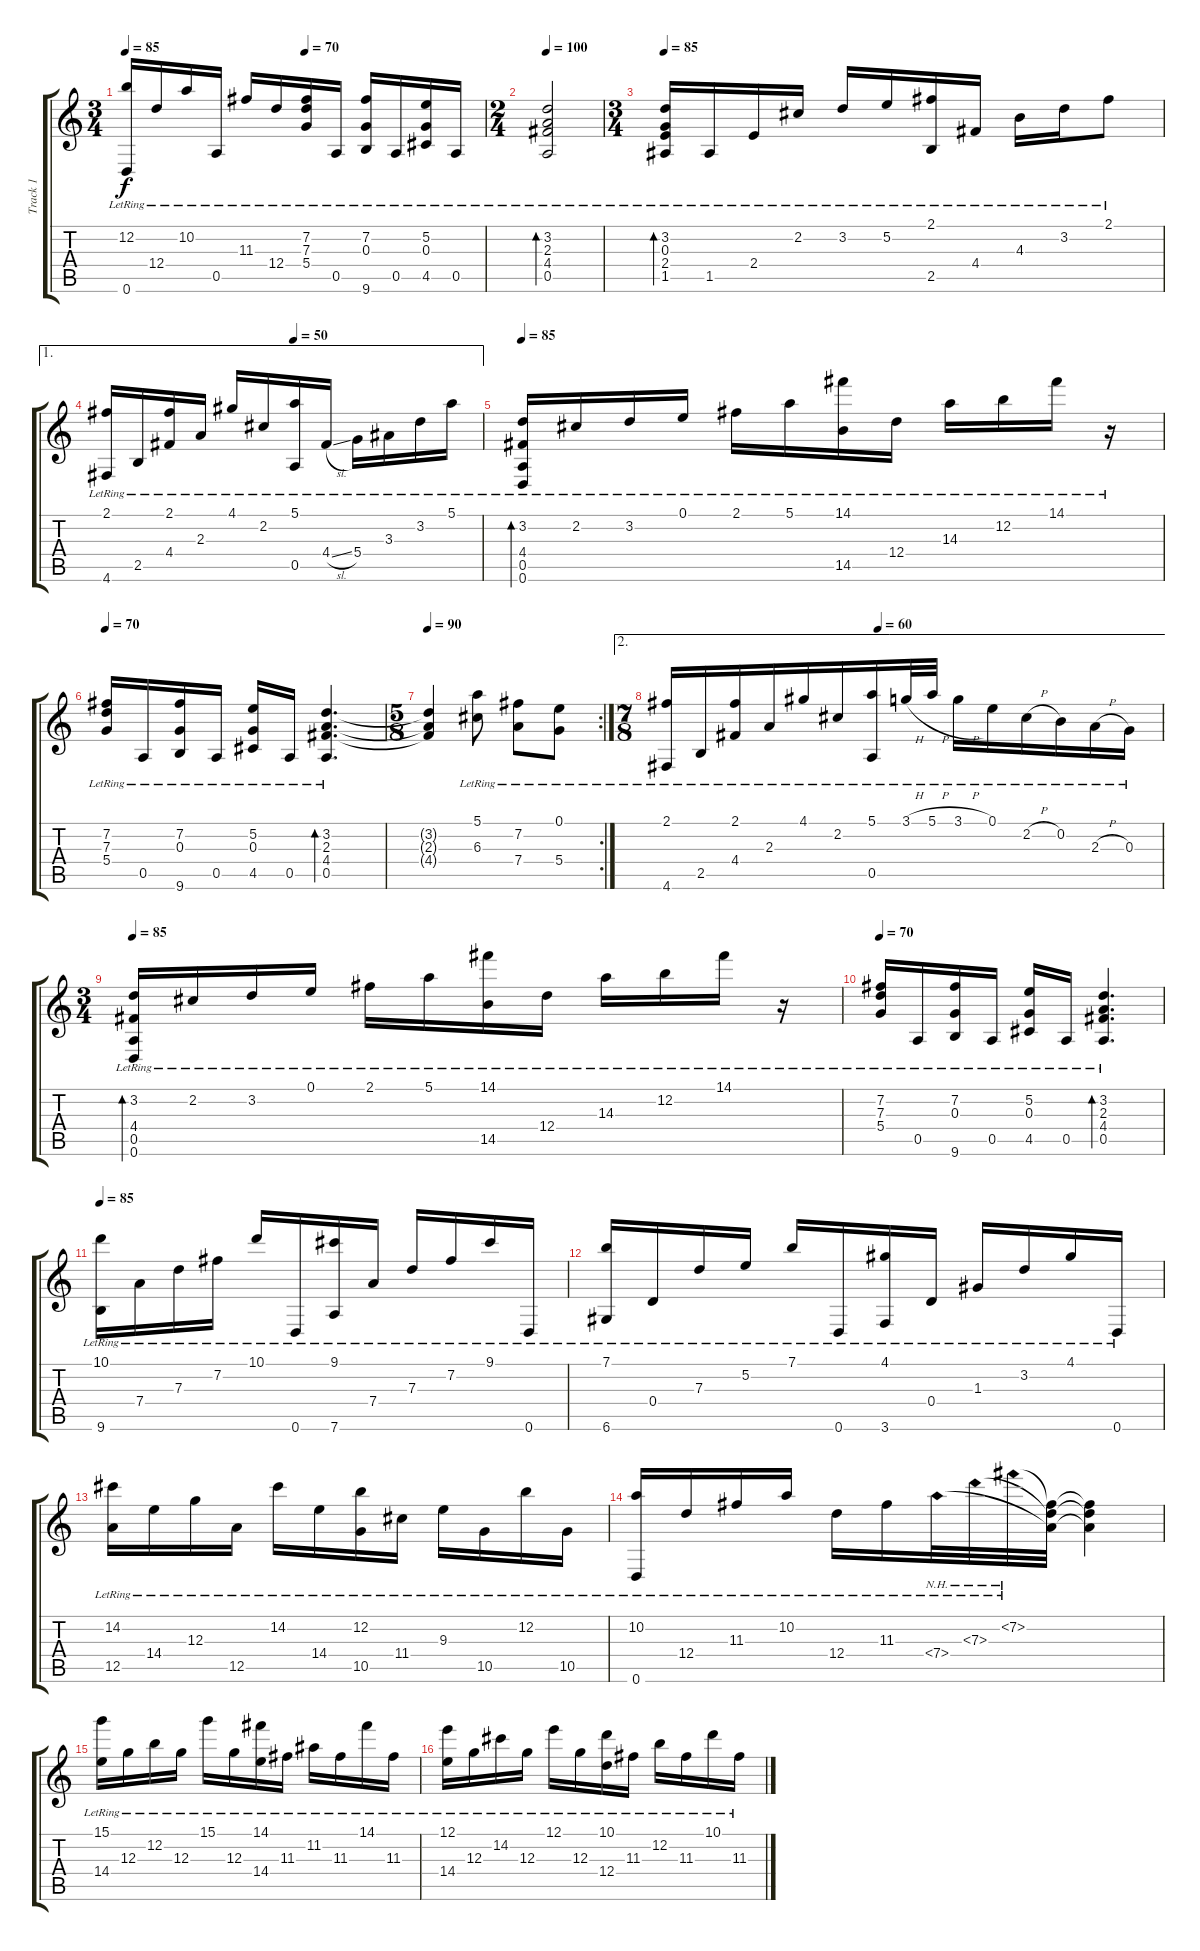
\track ("Track 1" "Track 1") {instrument acousticguitarsteel}
\staff {score tabs}
\tuning (E4 B3 G3 D3 A2 D2) {hide}
\ts (3 4)
\tempo 85
\tempo (70 0.5)
\clef g2
\ks c
(12.2{lr} 0.6{lr}).16{dy f} 12.4{lr}.16 10.2{lr}.16 0.5{lr}.16 11.3{lr}.16 12.4{lr}.16 (7.2{lr} 7.3{lr} 5.4{lr}).16 0.5{lr}.16 (7.2{lr} 0.3{lr} 9.6{lr}).16 0.5{lr}.16 (5.2{lr} 0.3{lr} 4.5{lr}).16 0.5{lr}.16 |
\ts (2 4)
\tempo 100
(3.2{lr} 2.3{lr} 4.4{lr} 0.5{lr}).2{bd 120} |
\ts (3 4)
\tempo 85
(3.2{lr} 0.3{lr} 2.4{lr} 1.5{lr}).16{bd 480} 1.5{lr}.16 2.4{lr}.16 2.2{lr}.16 3.2{lr}.16 5.2{lr}.16 (2.1{lr} 2.5{lr}).16 4.4{lr}.16 4.3{lr}.16 3.2{lr}.16 2.1{lr}.8 |
\ae 1
\tempo (50 0.5)
(2.1{lr} 4.6{lr}).16 2.5{lr}.16 (2.1{lr} 4.4{lr}).16 2.3{lr}.16 4.1{lr}.16 2.2{lr}.16 (5.1{lr} 0.5{lr}).16 4.4{sl lr}.16 5.4{lr}.16 3.3{lr}.16 3.2{lr}.16 5.1{lr}.16 |
\tempo 85
(3.2{lr} 4.4{lr} 0.5{lr} 0.6{lr}).16{bd 60} 2.2{lr}.16 3.2{lr}.16 0.1{lr}.16 2.1{lr}.16 5.1{lr}.16 (14.1{lr} 14.5{lr}).16 12.4{lr}.16 14.3{lr}.16 12.2{lr}.16 14.1{lr}.16 r.16 |
\tempo 70
(7.2{lr} 7.3{lr} 5.4{lr}).16 0.5{lr}.16 (7.2{lr} 0.3{lr} 9.6{lr}).16 0.5{lr}.16 (5.2{lr} 0.3{lr} 4.5{lr}).16 0.5{lr}.16 (3.2{lr} 2.3{lr} 4.4{lr} 0.5{lr}).4{d bd 120} |
\rc 2
\ts (5 8)
\tempo 90
(3.2{t} 2.3{t} 4.4{t}).4 (5.1{lr} 6.3{lr}).8 (7.2{lr} 7.4{lr}).8 (0.1{lr} 5.4{lr}).8 |
\ae 2
\ts (7 8)
\tempo (60 0.42857142857142855)
(2.1{lr} 4.6{lr}).16 2.5{lr}.16 (2.1{lr} 4.4{lr}).16 2.3{lr}.16 4.1{lr}.16 2.2{lr}.16 (5.1{lr} 0.5{lr}).16 3.1{h lr}.32 5.1{h lr}.32 3.1{h lr}.16 0.1{lr}.16 2.2{h lr}.16 0.2{lr}.16 2.3{h lr}.16 0.3{lr}.16 |
\ts (3 4)
\tempo 85
(3.2{lr} 4.4{lr} 0.5{lr} 0.6{lr}).16{bd 60} 2.2{lr}.16 3.2{lr}.16 0.1{lr}.16 2.1{lr}.16 5.1{lr}.16 (14.1{lr} 14.5{lr}).16 12.4{lr}.16 14.3{lr}.16 12.2{lr}.16 14.1{lr}.16 r.16 |
\tempo 70
(7.2{lr} 7.3{lr} 5.4{lr}).16 0.5{lr}.16 (7.2{lr} 0.3{lr} 9.6{lr}).16 0.5{lr}.16 (5.2{lr} 0.3{lr} 4.5{lr}).16 0.5{lr}.16 (3.2{lr} 2.3{lr} 4.4{lr} 0.5{lr}).4{d bd 120} |
\tempo 85
(10.1{lr} 9.6{lr}).16 7.4{lr}.16 7.3{lr}.16 7.2{lr}.16 10.1{lr}.16 0.6{lr}.16 (9.1{lr} 7.6{lr}).16 7.4{lr}.16 7.3{lr}.16 7.2{lr}.16 9.1{lr}.16 0.6{lr}.16 |
(7.1{lr} 6.6{lr}).16 0.4{lr}.16 7.3{lr}.16 5.2{lr}.16 7.1{lr}.16 0.6{lr}.16 (4.1{lr} 3.6{lr}).16 0.4{lr}.16 1.3{lr}.16 3.2{lr}.16 4.1{lr}.16 0.6{lr}.16 |
(14.2{lr} 12.5{lr}).16 14.4{lr}.16 12.3{lr}.16 12.5{lr}.16 14.2{lr}.16 14.4{lr}.16 (12.2{lr} 10.5{lr}).16 11.4{lr}.16 9.3{lr}.16 10.5{lr}.16 12.2{lr}.16 10.5{lr}.16 |
(10.2{lr} 0.6{lr}).16 12.4{lr}.16 11.3{lr}.16 10.2{lr}.16 12.4{lr}.16 11.3{lr}.16 7.4{nh lr}.32 7.3{nh lr}.32 7.2{nh lr}.32 (7.2{t} 7.3{t} 7.4{t}).32 (7.2{t} 7.3{t} 7.4{t}).4 |
(15.1{lr} 14.4{lr}).16 12.3{lr}.16 12.2{lr}.16 12.3{lr}.16 15.1{lr}.16 12.3{lr}.16 (14.1{lr} 14.4{lr}).16 11.3{lr}.16 11.2{lr}.16 11.3{lr}.16 14.1{lr}.16 11.3{lr}.16 |
(12.1{lr} 14.4{lr}).16 12.3{lr}.16 14.2{lr}.16 12.3{lr}.16 12.1{lr}.16 12.3{lr}.16 (10.1{lr} 12.4{lr}).16 11.3{lr}.16 12.2{lr}.16 11.3{lr}.16 10.1{lr}.16 11.3{lr}.16
